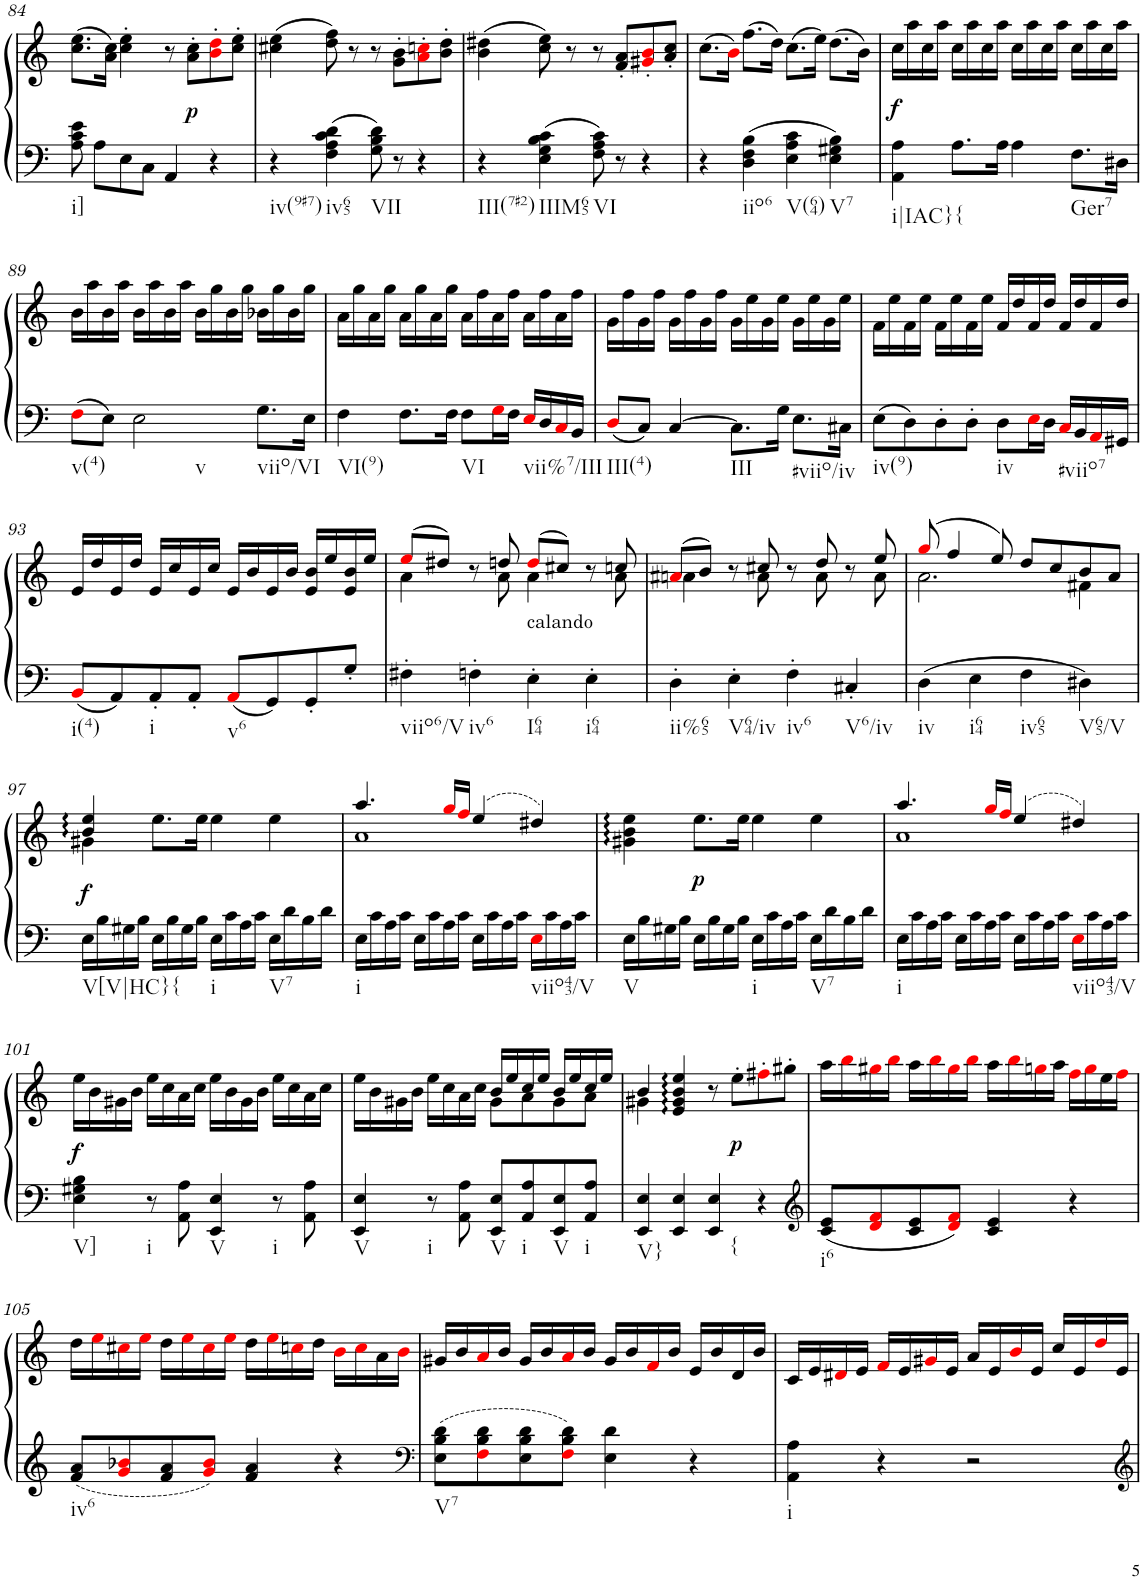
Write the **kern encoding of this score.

**kern	**kern	**dynam
*part1	*part1	*part1
*staff2	*staff1	*staff1/2
*I"Piano	*	*
*I'Pno.	*	*
!!LO:PB:g=z
*clefF4	*clefG2	*
*k[]	*k[]	*
*M4/4	*M4/4	*
*met(c)	*met(c)	*
=84	=84	=84
!LO:TX:b:t=i]	!	!
8A\ 8c\ 8e\	(8.cc\ 8.ee\L	.
8A\L	.	.
.	16a\ 16cc\Jk)	.
8E\	4cc\' 4ee\'	.
8C\J	.	.
4AA/	8r	.
!	!	!LO:DY:b
.	8a\' 8cc\'L	p
4r	8bi\' 8ddi\'	.
.	8cc\' 8ee\'J	.
=85	=85	=85
*^	*	*
!LO:TX:b:t=iv(9#7)	!	!	!
4r	4ryy	(4cc#X\ 4ee\	.
!LO:TX:b:t=iv65	!	!	!
4F\ 4A\ 4c\ 4d\	4.ryy	8dd\ 8ff\)	.
.	.	8r	.
!LO:TX:b:t=VII	!	!	!
8G\ 8B\ 8d\	.	8r	.
8r	8ryy	8g\' 8b\'L	.
4r	4ryy	8ai\' 8ccni\'	.
.	.	8b\' 8dd\'J	.
=86	=86	=86	=86
!LO:TX:b:t=III(7#2)	!	!	!
4r	4ryy	(4b\ 4dd#X\	.
!LO:TX:b:t=IIIM65	!	!	!
4E\ 4G\ 4B\ 4c\	4.ryy	8cc\ 8ee\)	.
.	.	8r	.
!LO:TX:b:t=VI	!	!	!
8F\ 8A\ 8c\	.	8r	.
8r	8ryy	8f/' 8a/'L	.
4r	4ryy	8g#Xi/' 8bi/'	.
.	.	8a/' 8cc/'J	.
*v	*v	*	*
=87	=87	=87
4r	(8.cc\L	.
.	16bi\Jk)	.
!LO:TX:b:t=iio6	!	!
4D\ 4F\ 4B\	(8.ff\L	.
.	16dd\Jk)	.
!LO:TX:b:t=V(64)	!	!
4E\ 4A\ 4c\	(8.cc\L	.
.	16ee\Jk)	.
!LO:TX:b:t=V7	!	!
4E\ 4G#X\ 4B\	(8.dd\L	.
.	16b\Jk)	.
=88	=88	=88
!LO:TX:b:t=i|IAC}{	!	!
!	!	!LO:DY:b
4AA\ 4A\	16cc\LL	f
.	16aa\	.
.	16cc\	.
.	16aa\JJ	.
8.A\L	16cc\LL	.
.	16aa\	.
.	16cc\	.
16A\Jk	16aa\JJ	.
4A\	16cc\LL	.
.	16aa\	.
.	16cc\	.
.	16aa\JJ	.
!LO:TX:b:t=Ger7	!	!
8.F\L	16cc\LL	.
.	16aa\	.
.	16cc\	.
16D#X\Jk	16aa\JJ	.
!!LO:LB:g=z
=89	=89	=89
!LO:TX:b:t=v(4)	!	!
8Fi\L	16b\LL	.
.	16aa\	.
8E\J	16b\	.
.	16aa\JJ	.
!LO:TX:b:t=v	!	!
2E\	16b\LL	.
.	16aa\	.
.	16b\	.
.	16aa\JJ	.
.	16b\LL	.
.	16gg\	.
.	16b\	.
.	16gg\JJ	.
!LO:TX:b:t=viio/VI	!	!
8.G\L	16b-X\LL	.
.	16gg\	.
.	16b-\	.
16E\Jk	16gg\JJ	.
=90	=90	=90
!LO:TX:b:t=VI(9)	!	!
4F\	16a\LL	.
.	16gg\	.
.	16a\	.
.	16gg\JJ	.
8.F\L	16a\LL	.
.	16gg\	.
.	16a\	.
16F\Jk	16gg\JJ	.
!LO:TX:b:t=VI	!	!
8F\L	16a\LL	.
.	16ff\	.
16Gi\L	16a\	.
16F\JJ	16ff\JJ	.
!LO:TX:b:t=vii%7/III	!	!
16Ei/LL	16a\LL	.
16D/	16ff\	.
16Ci/	16a\	.
16BB/JJ	16ff\JJ	.
=91	=91	=91
!LO:TX:b:t=III(4)	!	!
8Di/L	16g\LL	.
.	16ff\	.
8C/J	16g\	.
.	16ff\JJ	.
[4C/	16g\LL	.
.	16ff\	.
.	16g\	.
.	16ff\JJ	.
!LO:TX:b:t=III	!	!
8.C\L]	16g\LL	.
.	16ee\	.
.	16g\	.
16G\Jk	16ee\JJ	.
!LO:TX:b:t=#viio/iv	!	!
8.E\L	16g\LL	.
.	16ee\	.
.	16g\	.
16C#X\Jk	16ee\JJ	.
=92	=92	=92
!LO:TX:b:t=iv(9)	!	!
8E\L	16f\LL	.
.	16ee\	.
8D\	16f\	.
.	16ee\JJ	.
8D'\	16f\LL	.
.	16ee\	.
8D'\J	16f\	.
.	16ee\JJ	.
!LO:TX:b:t=iv	!	!
8D\L	16f/LL	.
.	16dd/	.
16Ei\L	16f/	.
16D\JJ	16dd/JJ	.
!LO:TX:b:t=#viio7	!	!
16Ci/LL	16f/LL	.
16BB/	16dd/	.
16AAi/	16f/	.
16GG#X/JJ	16dd/JJ	.
!!LO:LB:g=z
=93	=93	=93
!LO:TX:b:t=i(4)	!	!
8BBi/L	16e/LL	.
.	16dd/	.
8AA/	16e/	.
.	16dd/JJ	.
!LO:TX:b:t=i	!	!
8AA'/	16e/LL	.
.	16cc/	.
8AA'/J	16e/	.
.	16cc/JJ	.
!LO:TX:b:t=v6	!	!
8AAi/L	16e/LL	.
.	16b/	.
8GG/	16e/	.
.	16b/JJ	.
8GG'/	16e/ 16b/LL	.
.	16ee/	.
8G'/J	16e/ 16b/	.
.	16ee/JJ	.
=94	=94	=94
*	*^	*
!LO:TX:b:t=viio6/V	!	!	!
4F#X'\	(8eei/L	4a\	.
.	8dd#X/J)	.	.
!LO:TX:b:t=iv6	!	!	!
4Fn'\	8r	8ryy	.
.	8ddn/	8a\	.
!	!LO:TX:b:t=calando	!	!
!LO:TX:b:t=I64	!	!	!
4E'\	(8ddi/L	4a\	.
.	8cc#X/J)	.	.
!LO:TX:b:t=i64	!	!	!
4E'\	8r	8ryy	.
.	8ccn/	8a\	.
=95	=95	=95	=95
!LO:TX:b:t=ii%65	!	!	!
4D'\	(8a#Xi/L	4an\	.
.	8b/J)	.	.
!LO:TX:b:t=V64/iv	!	!	!
4E'\	8r	8ryy	.
.	8cc#X/	8a\	.
!LO:TX:b:t=iv6	!	!	!
4F'\	8r	8ryy	.
.	8dd/	8a\	.
!LO:TX:b:t=V6/iv	!	!	!
4C#X'/	8r	8ryy	.
.	8ee/	8a\	.
=96	=96	=96	=96
!LO:TX:b:t=iv	!	!	!
4D\	(8ggi/	2.a\	.
.	4ff/	.	.
!LO:TX:b:t=i64	!	!	!
4E\	.	.	.
.	8ee/)	.	.
!LO:TX:b:t=iv65	!	!	!
4F\	8dd/L	.	.
.	8cc/	.	.
!LO:TX:b:t=V65/V	!	!	!
4D#X\	8b/	4f#X\	.
.	8a/J	.	.
!!LO:LB:g=z	!!
=97	=97	=97	=97
!LO:TX:b:t=V[V|HC}{	!	!	!
!	!	!	!LO:DY:b
16E\LL	4b/ 4ee/	4g#X\	f
16B\	.	.	.
16G#X\	.	.	.
16B\JJ	.	.	.
16E\LL	8.ee\L	2.ryy	.
16B\	.	.	.
16G#\	.	.	.
16B\JJ	16ee\Jk	.	.
!LO:TX:b:t=i	!	!	!
16E\LL	4ee\	.	.
16c\	.	.	.
16A\	.	.	.
16c\JJ	.	.	.
!LO:TX:b:t=V7	!	!	!
16E\LL	4ee\	.	.
16d\	.	.	.
16B\	.	.	.
16d\JJ	.	.	.
=98	=98	=98	=98
!LO:TX:b:t=i	!	!	!
16E\LL	4.aa/	1a	.
16c\	.	.	.
16A\	.	.	.
16c\JJ	.	.	.
16E\LL	.	.	.
16c\	.	.	.
16A\	16ggi/LL	.	.
16c\JJ	16ffi/JJ	.	.
16E\LL	(4ee/	.	.
16c\	.	.	.
16A\	.	.	.
16c\JJ	.	.	.
!LO:TX:b:t=viio43/V	!	!	!
16Ei\LL	4dd#X/)	.	.
16c\	.	.	.
16A\	.	.	.
16c\JJ	.	.	.
*	*v	*v	*
=99	=99	=99
!LO:TX:b:t=V	!	!
16E\LL	4g#X\ 4b\ 4ee\	.
16B\	.	.
16G#X\	.	.
16B\JJ	.	.
!	!	!LO:DY:b
16E\LL	8.ee\L	p
16B\	.	.
16G#\	.	.
16B\JJ	16ee\Jk	.
!LO:TX:b:t=i	!	!
16E\LL	4ee\	.
16c\	.	.
16A\	.	.
16c\JJ	.	.
!LO:TX:b:t=V7	!	!
16E\LL	4ee\	.
16d\	.	.
16B\	.	.
16d\JJ	.	.
=100	=100	=100
*	*^	*
!LO:TX:b:t=i	!	!	!
16E\LL	4.aa/	1a	.
16c\	.	.	.
16A\	.	.	.
16c\JJ	.	.	.
16E\LL	.	.	.
16c\	.	.	.
16A\	16ggi/LL	.	.
16c\JJ	16ffi/JJ	.	.
16E\LL	(4ee/	.	.
16c\	.	.	.
16A\	.	.	.
16c\JJ	.	.	.
!LO:TX:b:t=viio43/V	!	!	!
16Ei\LL	4dd#X/)	.	.
16c\	.	.	.
16A\	.	.	.
16c\JJ	.	.	.
*	*v	*v	*
!!LO:LB:g=z
=101	=101	=101
!LO:TX:b:t=V]	!	!
!	!	!LO:DY:b
4E\ 4G#X\ 4B\	16ee\LL	f
.	16b\	.
.	16g#X\	.
.	16b\JJ	.
!LO:TX:b:t=i	!	!
8r	16ee\LL	.
.	16cc\	.
8AA\ 8A\	16a\	.
.	16cc\JJ	.
!LO:TX:b:t=V	!	!
4EE/ 4E/	16ee\LL	.
.	16b\	.
.	16g#\	.
.	16b\JJ	.
!LO:TX:b:t=i	!	!
8r	16ee\LL	.
.	16cc\	.
8AA\ 8A\	16a\	.
.	16cc\JJ	.
=102	=102	=102
*	*^	*
!LO:TX:b:t=V	!	!	!
4EE/ 4E/	16ee\LL	2ryy	.
.	16b\	.	.
.	16g#X\	.	.
.	16b\JJ	.	.
!LO:TX:b:t=i	!	!	!
8r	16ee\LL	.	.
.	16cc\	.	.
8AA\ 8A\	16a\	.	.
.	16cc\JJ	.	.
!LO:TX:b:t=V	!	!	!
8EE/ 8E/L	16b/LL	8g#\L	.
.	16ee/	.	.
!LO:TX:b:t=i	!	!	!
8AA/ 8A/	16cc/	8a\	.
.	16ee/JJ	.	.
!LO:TX:b:t=V	!	!	!
8EE/ 8E/	16b/LL	8g#\	.
.	16ee/	.	.
!LO:TX:b:t=i	!	!	!
8AA/ 8A/J	16cc/	8a\J	.
.	16ee/JJ	.	.
=103	=103	=103	=103
!LO:TX:b:t=V}	!	!	!
4EE/ 4E/	4b/	4g#X\	.
4EE/ 4E/	4e/ 4g#/ 4b/ 4ee/	2.ryy	.
!LO:TX:b:t={	!	!	!
4EE/ 4E/	8r	.	.
!	!	!	!LO:DY:b
.	8ee'\L	.	p
4r	8ff#X'i\	.	.
.	8gg#X'\J	.	.
*	*v	*v	*
=104	=104	=104
*clefG2	*	*
!LO:TX:b:t=i6	!	!
8c/ 8e/L	16aa\LL	.
.	16bbi\	.
8di/ 8fi/	16gg#Xi\	.
.	16bbi\JJ	.
8c/ 8e/	16aa\LL	.
.	16bbi\	.
8di/ 8fi/J	16gg#i\	.
.	16bbi\JJ	.
4c/ 4e/	16aa\LL	.
.	16bbi\	.
.	16ggni\	.
.	16aa\JJ	.
4r	16ffi\LL	.
.	16ggi\	.
.	16ee\	.
.	16ffi\JJ	.
!!LO:LB:g=z
=105	=105	=105
!LO:TX:b:t=iv6	!	!
8f/ 8a/L	16dd\LL	.
.	16eei\	.
8gi/ 8b-Xi/	16cc#Xi\	.
.	16eei\JJ	.
8f/ 8a/	16dd\LL	.
.	16eei\	.
8gi/ 8b-i/J	16cc#i\	.
.	16eei\JJ	.
4f/ 4a/	16dd\LL	.
.	16eei\	.
.	16ccni\	.
.	16dd\JJ	.
4r	16bi\LL	.
.	16cci\	.
.	16a\	.
.	16bi\JJ	.
=106	=106	=106
*clefF4	*	*
!LO:TX:b:t=V7	!	!
8E\ 8B\ 8d\L	16g#X/LL	.
.	16b/	.
8Fi\ 8B\ 8d\	16ai/	.
.	16b/JJ	.
8E\ 8B\ 8d\	16g#/LL	.
.	16b/	.
8Fi\ 8B\ 8d\J	16ai/	.
.	16b/JJ	.
4E\ 4d\	16g#/LL	.
.	16b/	.
.	16fi/	.
.	16b/JJ	.
4r	16e/LL	.
.	16b/	.
.	16d/	.
.	16b/JJ	.
=107	=107	=107
!LO:TX:b:t=i	!	!
4AA\ 4A\	16c/LL	.
.	16e/	.
.	16d#Xi/	.
.	16e/JJ	.
4r	16fi/LL	.
.	16e/	.
.	16g#Xi/	.
.	16e/JJ	.
2r	16a/LL	.
.	16e/	.
.	16bi/	.
.	16e/JJ	.
.	16cc/LL	.
.	16e/	.
.	16ddi/	.
.	16e/JJ	.
=	=	=
*-	*-	*-
